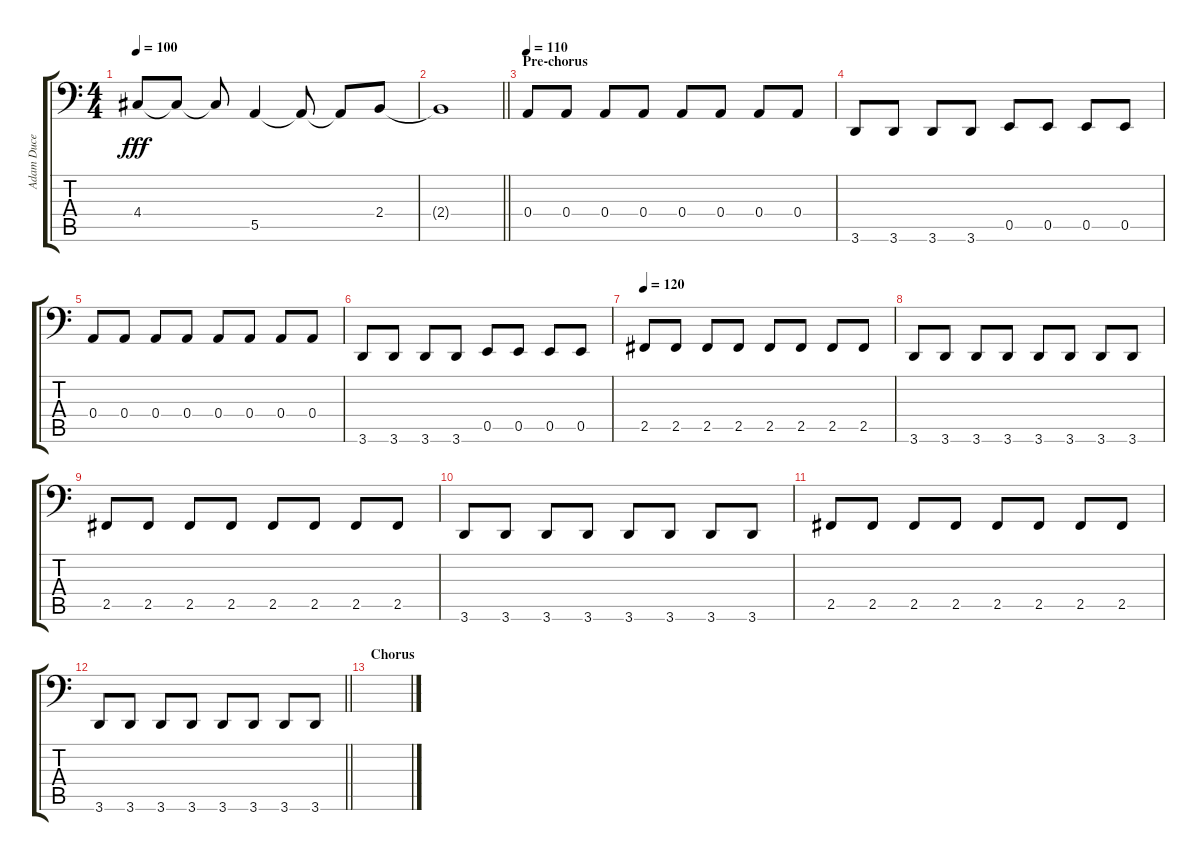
\track ("Adam Duce" "Adam Duce") {instrument synthbass2}
\staff {score tabs}
\tuning (B2 Gb2 D2 A1 E1 B0) {hide}
\ts (4 4)
\tempo 100
\clef f4
\ks c
4.4.8{dy fff} 4.4{t}.8 4.4{t}.8 5.5.4 5.5{t}.8 5.5{t}.8 2.4.8 |
\barLineRight lightlight
2.4{t}.1 |
\section ("" "Pre-chorus")
\tempo 110
0.4.8 0.4.8 0.4.8 0.4.8 0.4.8 0.4.8 0.4.8 0.4.8 |
3.6.8 3.6.8 3.6.8 3.6.8 0.5.8 0.5.8 0.5.8 0.5.8 |
0.4.8 0.4.8 0.4.8 0.4.8 0.4.8 0.4.8 0.4.8 0.4.8 |
3.6.8 3.6.8 3.6.8 3.6.8 0.5.8 0.5.8 0.5.8 0.5.8 |
\tempo 120
2.5.8 2.5.8 2.5.8 2.5.8 2.5.8 2.5.8 2.5.8 2.5.8 |
3.6.8 3.6.8 3.6.8 3.6.8 3.6.8 3.6.8 3.6.8 3.6.8 |
2.5.8 2.5.8 2.5.8 2.5.8 2.5.8 2.5.8 2.5.8 2.5.8 |
3.6.8 3.6.8 3.6.8 3.6.8 3.6.8 3.6.8 3.6.8 3.6.8 |
2.5.8 2.5.8 2.5.8 2.5.8 2.5.8 2.5.8 2.5.8 2.5.8 |
\barLineRight lightlight
3.6.8 3.6.8 3.6.8 3.6.8 3.6.8 3.6.8 3.6.8 3.6.8 |
\section ("" "Chorus")
